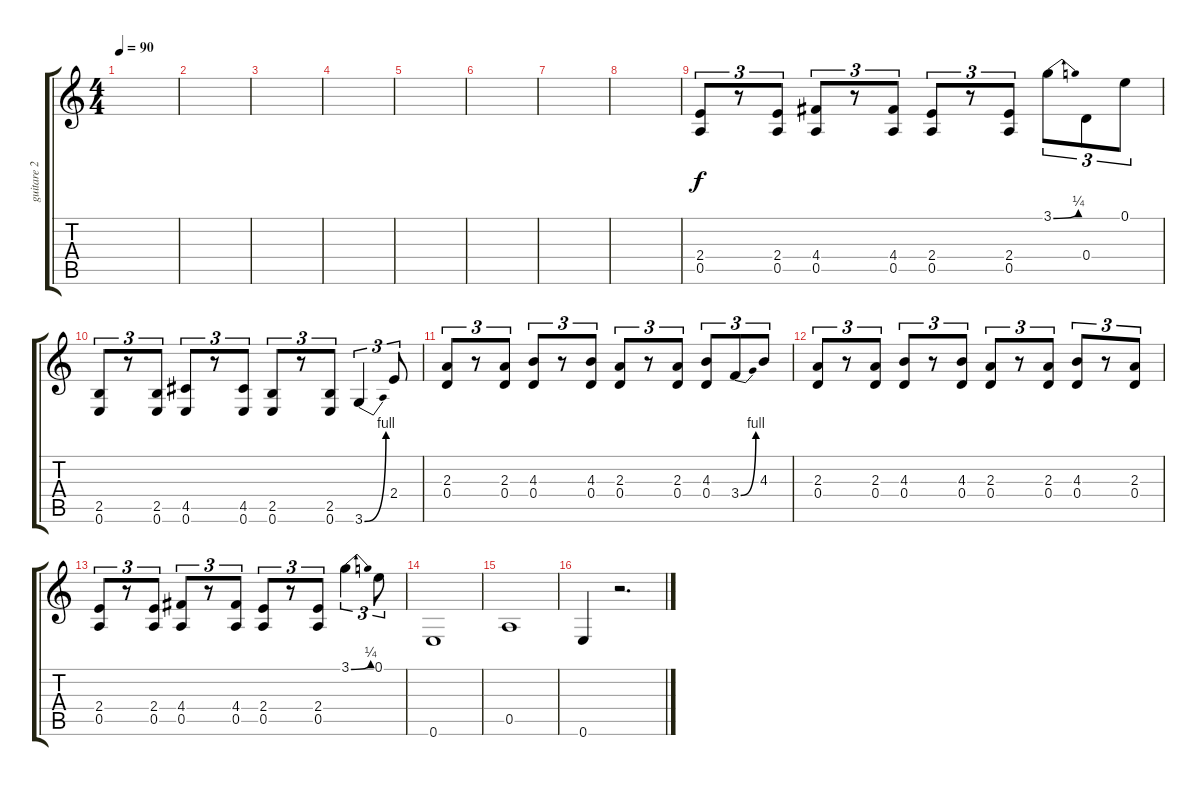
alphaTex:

\track ("guitare 2" "guitare 2") {instrument acousticguitarnylon}
\staff {score tabs}
\tuning (E4 B3 G3 D3 A2 E2) {hide}
\ts (4 4)
\tempo 90
\clef g2
\ks c
|
|
|
|
|
|
|
|
(2.4 0.5).8{tu (3 2)} r.8{tu (3 2)} (2.4 0.5).8{tu (3 2)} (4.4 0.5).8{tu (3 2)} r.8{tu (3 2)} (4.4 0.5).8{tu (3 2)} (2.4 0.5).8{tu (3 2)} r.8{tu (3 2)} (2.4 0.5).8{tu (3 2)} 3.1{be (bend 0 0 60 1)}.8{tu (3 2)} 0.4.8{tu (3 2)} 0.1.8{tu (3 2)} |
(2.5 0.6).8{tu (3 2)} r.8{tu (3 2)} (2.5 0.6).8{tu (3 2)} (4.5 0.6).8{tu (3 2)} r.8{tu (3 2)} (4.5 0.6).8{tu (3 2)} (2.5 0.6).8{tu (3 2)} r.8{tu (3 2)} (2.5 0.6).8{tu (3 2)} 3.6{be (bend 0 0 60 4)}.4{tu (3 2)} 2.4.8{tu (3 2)} |
(2.3 0.4).8{tu (3 2)} r.8{tu (3 2)} (2.3 0.4).8{tu (3 2)} (4.3 0.4).8{tu (3 2)} r.8{tu (3 2)} (4.3 0.4).8{tu (3 2)} (2.3 0.4).8{tu (3 2)} r.8{tu (3 2)} (2.3 0.4).8{tu (3 2)} (4.3 0.4).8{tu (3 2)} 3.4{be (bend 0 0 60 4)}.8{tu (3 2)} 4.3.8{tu (3 2)} |
(2.3 0.4).8{tu (3 2)} r.8{tu (3 2)} (2.3 0.4).8{tu (3 2)} (4.3 0.4).8{tu (3 2)} r.8{tu (3 2)} (4.3 0.4).8{tu (3 2)} (2.3 0.4).8{tu (3 2)} r.8{tu (3 2)} (2.3 0.4).8{tu (3 2)} (4.3 0.4).8{tu (3 2)} r.8{tu (3 2)} (2.3 0.4).8{tu (3 2)} |
(2.4 0.5).8{tu (3 2)} r.8{tu (3 2)} (2.4 0.5).8{tu (3 2)} (4.4 0.5).8{tu (3 2)} r.8{tu (3 2)} (4.4 0.5).8{tu (3 2)} (2.4 0.5).8{tu (3 2)} r.8{tu (3 2)} (2.4 0.5).8{tu (3 2)} 3.1{be (bend 0 0 60 1)}.4{tu (3 2)} 0.1.8{tu (3 2)} |
0.6.1 |
0.5.1 |
0.6.4 r.2{d}
